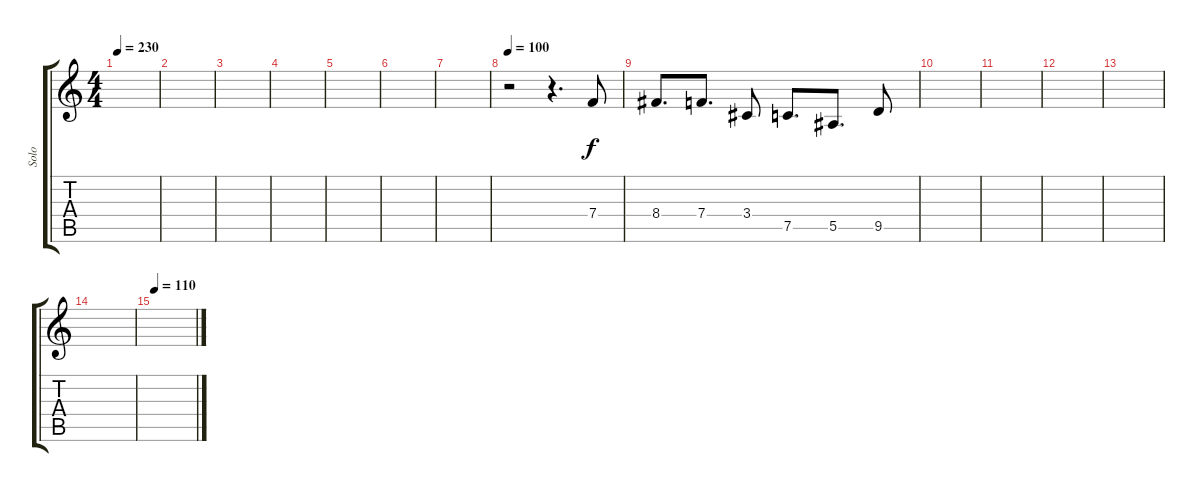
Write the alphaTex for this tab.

\track ("Solo" "Solo") {instrument distortionguitar}
\staff {score tabs}
\tuning (C4 G3 Eb3 Bb2 F2 C2) {hide}
\ts (4 4)
\tempo 230
\clef g2
\ks c
|
|
|
|
|
|
|
\tempo 100
r.2 r.4{d} 7.4.8 |
8.4.8{d} 7.4.8{d} 3.4.8 7.5.8{d} 5.5.8{d} 9.5.8 |
|
|
|
|
|
\tempo 110
